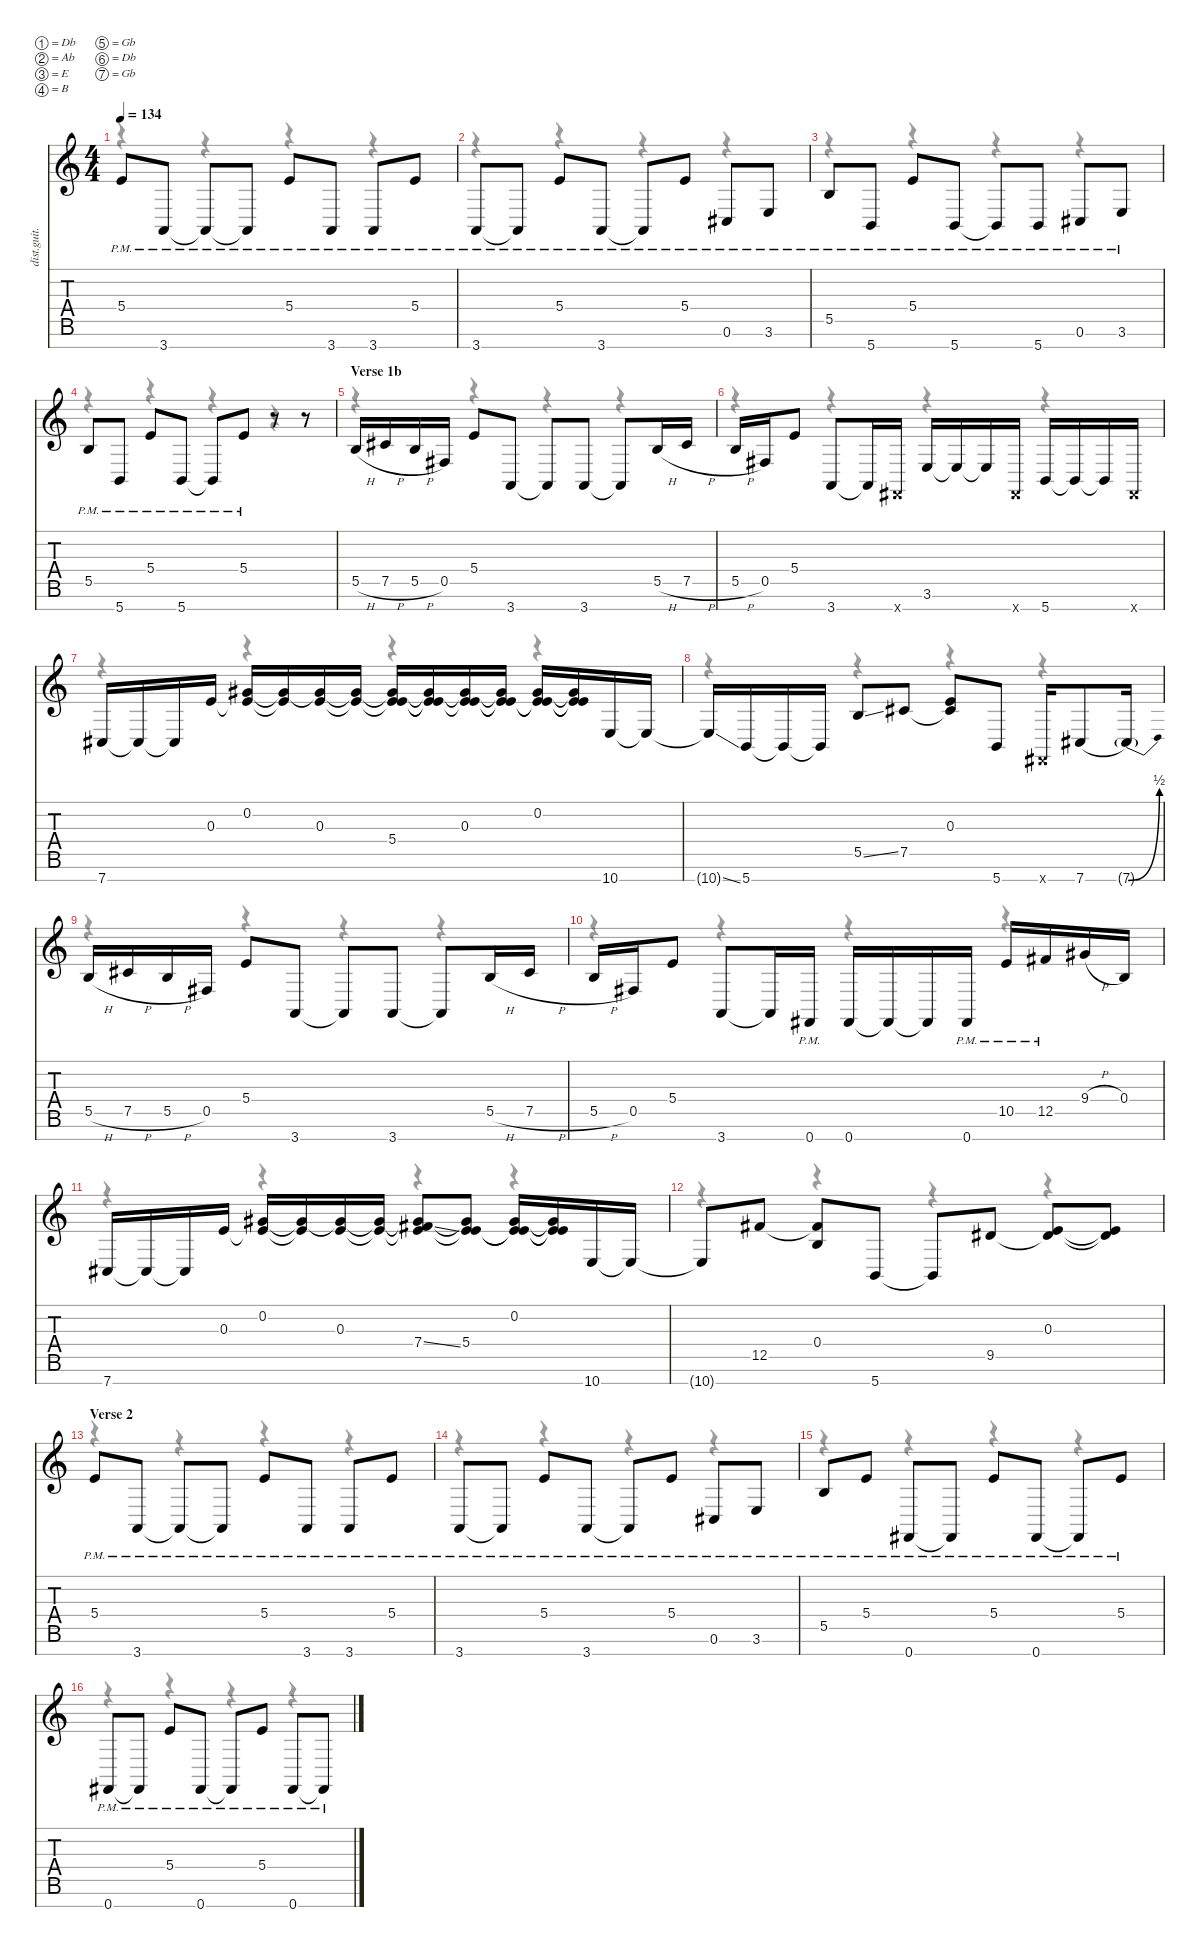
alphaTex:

\defaultSystemsLayout 4
\hideDynamics
\bracketExtendMode nobrackets
\track ("Sean Price" "dist.guit.") {instrument distortionguitar}
\staff {score tabs}
\tuning (Db4 Ab3 E3 B2 Gb2 Db2 Gb1)
\voice
\ts (4 4)
\tempo 134
\clef g2
\ks c
5.4{pm}.8{dy f} 3.7{pm}.8 3.7{pm t}.8 3.7{pm t}.8 5.4{pm}.8 3.7{pm}.8 3.7{pm}.8 5.4{pm}.8 |
3.7{pm}.8 3.7{pm t}.8 5.4{pm}.8 3.7{pm}.8 3.7{pm t}.8 5.4{pm}.8 0.6{pm acc #}.8 3.6{pm}.8 |
5.5{pm}.8 5.7{pm}.8 5.4{pm}.8 5.7{pm}.8 5.7{pm t}.8 5.7{pm}.8 0.6{pm acc #}.8 3.6{pm}.8 |
5.5{pm}.8 5.7{pm}.8 5.4{pm}.8 5.7{pm}.8 5.7{pm t}.8 5.4{pm}.8 r.8 r.8 |
\section ("" "Verse 1b")
5.5{h}.16 7.5{h acc #}.16 5.5{h}.16 0.5{acc #}.16 5.4.8 3.7.8 3.7{t}.8 3.7.8 3.7{t}.8 5.5{h}.16 7.5{h acc #}.16 |
5.5{h}.16 0.5{acc #}.16 5.4.8 3.7.8 3.7{t}.16 0.7{x acc #}.16 3.6.16 3.6{t}.16 3.6{t}.16 0.7{x acc #}.16 5.7.16 5.7{t}.16 5.7{t}.16 0.7{x acc #}.16 |
7.7{acc #}.16 7.7{t acc #}.16 7.7{t acc #}.16 0.3.16 (0.2{acc #} 0.3{t}).16 (0.2{t acc #} 0.3{t}).16 (0.2{t acc #} 0.3).16 (0.2{t acc #} 0.3{t}).16 (0.2{t acc #} 0.3{t} 5.4).16 (0.2{t acc #} 0.3{t} 5.4{t}).16 (0.2{t acc #} 0.3 5.4{t}).16 (0.2{t acc #} 0.3{t} 5.4{t}).16 (0.2{acc #} 0.3{t} 5.4{t}).16 (0.2{t acc #} 0.3{t} 5.4{t}).16 10.7.16 10.7{t}.16 |
10.7{ss t}.16 5.7.16 5.7{t}.16 5.7{t}.16 5.5{ss}.8 7.5{acc #}.8 (0.3 7.5{t acc #}).8 5.7.8 0.7{x acc #}.16 7.7{be (hold 0 0 60 0) acc #}.8 7.7{be (bend 0 0 60 2) t acc #}.16 |
5.5{h}.16 7.5{h acc #}.16 5.5{h}.16 0.5{acc #}.16 5.4.8 3.7.8 3.7{t}.8 3.7.8 3.7{t}.8 5.5{h}.16 7.5{h acc #}.16 |
5.5{h}.16 0.5{acc #}.16 5.4.8 3.7.8 3.7{t}.16 0.7{pm acc #}.16 0.7{acc #}.16 0.7{t acc #}.16 0.7{t acc #}.16 0.7{pm acc #}.16 10.5{pm}.16 12.5{pm acc #}.16 9.4{h acc #}.16 0.4.16 |
7.7{acc #}.16 7.7{t acc #}.16 7.7{t acc #}.16 0.3.16 (0.2{acc #} 0.3{t}).16 (0.2{t acc #} 0.3{t}).16 (0.2{t acc #} 0.3).16 (0.2{t acc #} 0.3{t}).16 (0.2{t acc #} 0.3{t} 7.4{ss acc #}).8 (0.2{t acc #} 0.3{t} 5.4).8 (0.2{acc #} 0.3{t} 5.4{t}).16 (0.2{t acc #} 0.3{t} 5.4{t}).16 10.7.16 10.7{t}.16 |
10.7{t}.8 12.5{acc #}.8 (0.4 12.5{t acc #}).8 5.7.8 5.7{t}.8 9.5{acc #}.8 (0.3 9.5{t acc #}).8 (0.3{t} 9.5{t acc #}).8 |
\section ("" "Verse 2")
5.4{pm}.8 3.7{pm}.8 3.7{pm t}.8 3.7{pm t}.8 5.4{pm}.8 3.7{pm}.8 3.7{pm}.8 5.4{pm}.8 |
3.7{pm}.8 3.7{pm t}.8 5.4{pm}.8 3.7{pm}.8 3.7{pm t}.8 5.4{pm}.8 0.6{pm acc #}.8 3.6{pm}.8 |
5.5{pm}.8 5.4{pm}.8 0.7{pm acc #}.8 0.7{pm t acc #}.8 5.4{pm}.8 0.7{pm acc #}.8 0.7{pm t acc #}.8 5.4{pm}.8 |
0.7{pm acc #}.8 0.7{pm t acc #}.8 5.4{pm}.8 0.7{pm acc #}.8 0.7{pm t acc #}.8 5.4{pm}.8 0.7{pm acc #}.8 0.7{pm t acc #}.8
\voice
\clef g2
\ottava regular
\simile none
\ks c
r.4{dy mf} r.4 r.4 r.4 |
r.4 r.4 r.4 r.4 |
r.4 r.4 r.4 r.4 |
r.4 r.4 r.4 r.4 |
r.4 r.4 r.4 r.4 |
r.4 r.4 r.4 r.4 |
r.4 r.4 r.4 r.4 |
r.4 r.4 r.4 r.4 |
r.4 r.4 r.4 r.4 |
r.4 r.4 r.4 r.4 |
r.4 r.4 r.4 r.4 |
r.4 r.4 r.4 r.4 |
r.4 r.4 r.4 r.4 |
r.4 r.4 r.4 r.4 |
r.4 r.4 r.4 r.4 |
r.4 r.4 r.4 r.4
